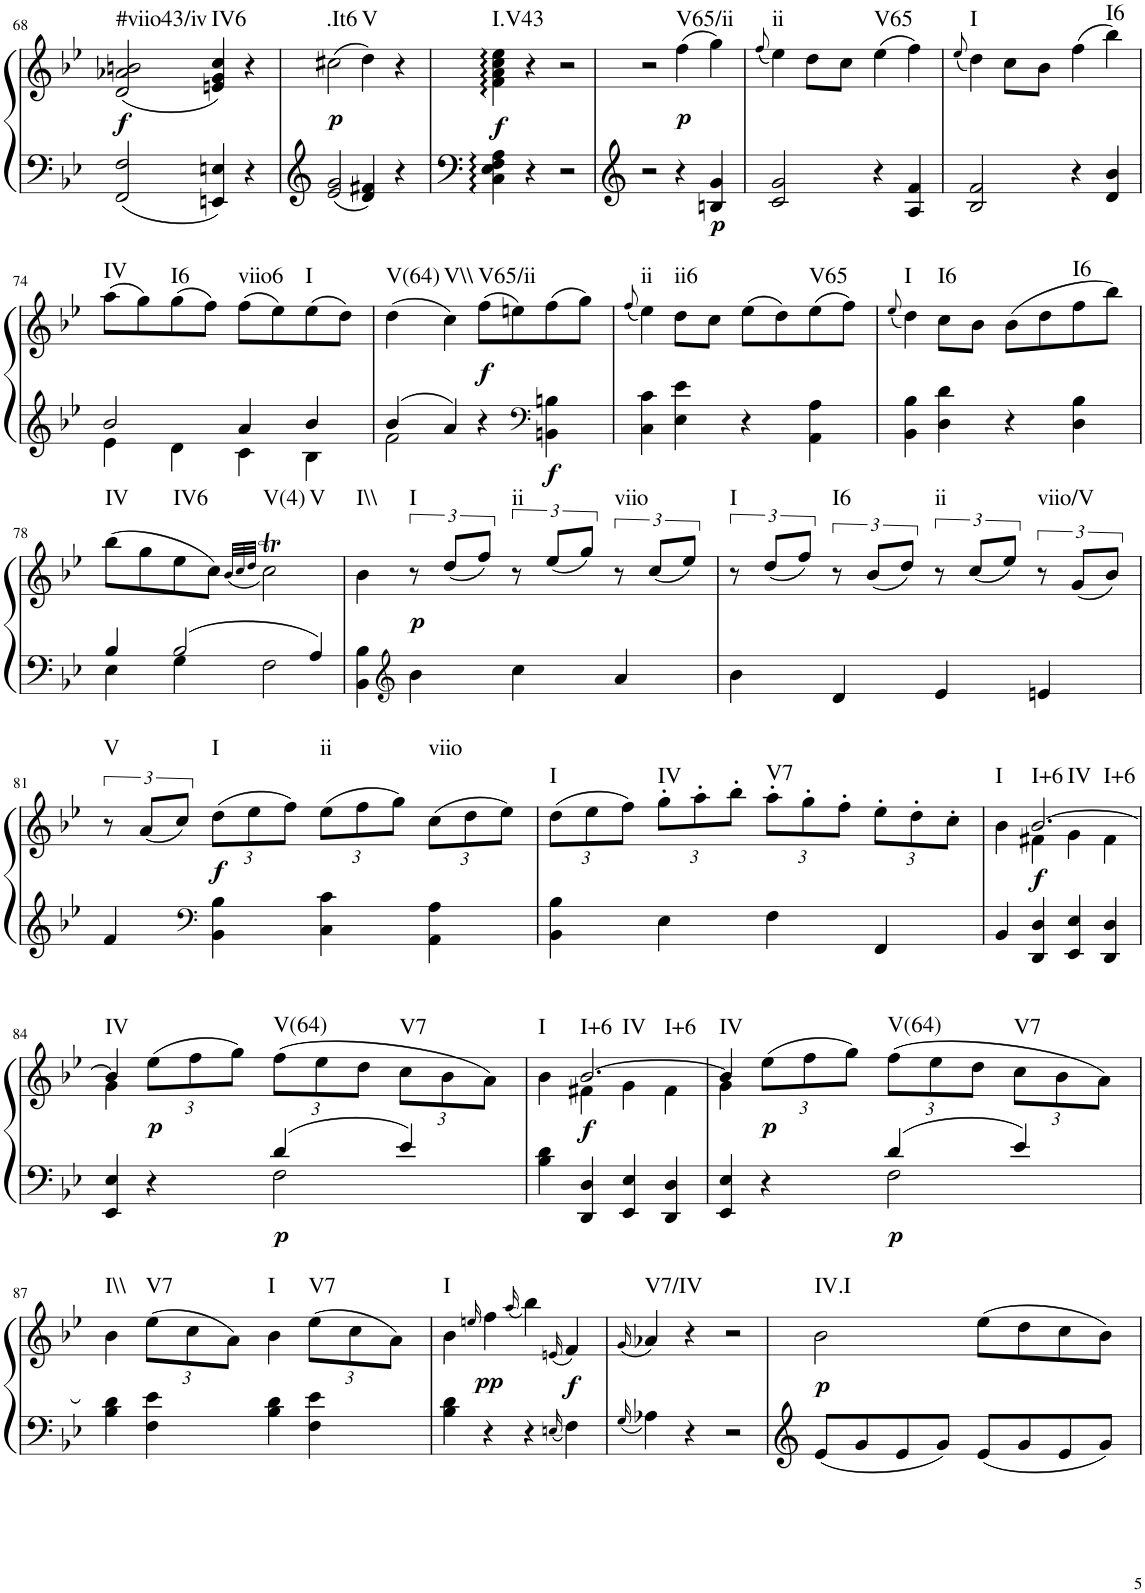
**kern	**kern	**dynam	**harte
*part1	*part1	*part1	*part1
*staff2	*staff1	*staff1/2	*
*I"Klavier linke Hand	*	*	*
!!LO:PB:g=z
*clefF4	*clefG2	*	*
*k[b-e-]	*k[b-e-]	*	*
*M2/2	*M2/2	*	*
*met(c|)	*met(c|)	*	*
=68	=68	=68	=68
!	!	!LO:DY:b	!LO:H:kt=#viio43/iv
2FF/ 2F/	(2d/ 2a-X/ 2bn/	f	N
!	!	!	!LO:H:kt=IV6
4EEn/ 4En/	4en/ 4g/ 4cc/)	.	N
4r	4r	.	.
=69	=69	=69	=69
!	!	!LO:DY:b	!LO:H:kt=.It6
2e-/ 2g/	(2cc#X\	p	N
!	!	!	!LO:H:kt=V
4d/ 4f#X/	4dd\)	.	N
4r	4r	.	.
=70	=70	=70	=70
!	!	!LO:DY:b	!LO:H:kt=I.V43
4C\ 4E-\ 4F\ 4A\	4f\ 4a\ 4cc\ 4ee-\	f	N
4r	4r	.	.
2r	2r	.	.
=71	=71	=71	=71
2r	2r	.	.
!	!	!LO:DY:b	!LO:H:kt=V65/ii
4r	(4ff\	p	N
!	!	!LO:DY:b=2	!
4Bn/ 4g/	4gg\)	p	.
=72	=72	=72	=72
.	(8qff/	.	.
!	!	!	!LO:H:kt=ii
2c/ 2g/	4ee-\)	.	N
.	8dd\L	.	.
.	8cc\J	.	.
!	!	!	!LO:H:kt=V65
4r	(4ee-\	.	N
4A/ 4f/	4ff\)	.	.
=73	=73	=73	=73
.	(8qee-/	.	.
!	!	!	!LO:H:kt=I
2B-/ 2f/	4dd\)	.	N
.	8cc\L	.	.
.	8b-\J	.	.
4r	(4ff\	.	.
!	!	!	!LO:H:kt=I6
4d/ 4b-/	4bb-\)	.	N
!!LO:LB:g=z
=74	=74	=74	=74
*^	*	*	*
!	!	!	!	!LO:H:kt=IV
2b-/	4e-\	(8aa\L	.	N
.	.	8gg\)	.	.
!	!	!	!	!LO:H:kt=I6
.	4d\	(8gg\	.	N
.	.	8ff\J)	.	.
!	!	!	!	!LO:H:kt=viio6
4a/	4c\	(8ff\L	.	N
.	.	8ee-\)	.	.
!	!	!	!	!LO:H:kt=I
4b-/	4B-\	(8ee-\	.	N
.	.	8dd\J)	.	.
=75	=75	=75	=75	=75
!	!	!	!	!LO:H:kt=V(64)
4b-/	2f\	(4dd\	.	N
!	!	!	!	!LO:H:kt=V\\
4a/	.	4cc\)	.	N
!	!	!	!LO:DY:b	!LO:H:kt=V65/ii
4r	4ryy	(8ff\L	f	N
.	.	8een\)	.	.
*clefF4	*	*	*	*
!	!	!	!LO:DY:b=2	!
4ryy	4BBn\ 4Bn\	(8ff\	f	.
.	.	8gg\J)	.	.
*v	*v	*	*	*
=76	=76	=76	=76
.	(8qff/	.	.
!	!	!	!LO:H:kt=ii
4C\ 4c\	4ee-\)	.	N
!	!	!	!LO:H:kt=ii6
4E-\ 4e-\	8dd\L	.	N
.	8cc\J	.	.
4r	(8ee-\L	.	.
.	8dd\)	.	.
!	!	!	!LO:H:kt=V65
4AA\ 4A\	(8ee-\	.	N
.	8ff\J)	.	.
=77	=77	=77	=77
.	(8qee-/	.	.
!	!	!	!LO:H:kt=I
4BB-\ 4B-\	4dd\)	.	N
!	!	!	!LO:H:kt=I6
4D\ 4d\	8cc\L	.	N
.	8b-\J	.	.
4r	(8b-\L	.	.
.	8dd\	.	.
!	!	!	!LO:H:kt=I6
4D\ 4B-\	8ff\	.	N
.	8bb-\J)	.	.
!!LO:LB:g=z
=78	=78	=78	=78
*^	*	*	*
!	!	!	!	!LO:H:kt=IV
4B-/	4E-\	(8bb-\L	.	N
.	.	8gg\	.	.
!	!	!	!	!LO:H:kt=IV6
2B-/	4G\	8ee-\	.	N
.	.	8cc\J)	.	.
.	.	(32qb-/LLL	.	.
.	.	32qcc/	.	.
.	.	32qdd/JJJ	.	.
!	!	!	!	!LO:H:n=1:kt=V(4)
!	!	!	!	!LO:H:n=2:kt=V
.	2F\	2ccT\)	.	N N
4A/	.	.	.	.
*v	*v	*	*	*
=79	=79	=79	=79
!	!	!	!LO:H:kt=I\\
4BB-\ 4B-\	4b-\	.	N
*clefG2	*	*	*
!	!	!LO:DY:b	!LO:H:kt=I
4b-\	12r	p	N
.	(12dd/L	.	.
.	12ff/J)	.	.
!	!	!	!LO:H:kt=ii
4cc\	12r	.	N
.	(12ee-/L	.	.
.	12gg/J)	.	.
!	!	!	!LO:H:kt=viio
4a/	12r	.	N
.	(12cc/L	.	.
.	12ee-/J)	.	.
=80	=80	=80	=80
!	!	!	!LO:H:kt=I
4b-\	12r	.	N
.	(12dd/L	.	.
.	12ff/J)	.	.
!	!	!	!LO:H:kt=I6
4d/	12r	.	N
.	(12b-/L	.	.
.	12dd/J)	.	.
!	!	!	!LO:H:kt=ii
4e-/	12r	.	N
.	(12cc/L	.	.
.	12ee-/J)	.	.
!	!	!	!LO:H:kt=viio/V
4en/	12r	.	N
.	(12g/L	.	.
.	12b-/J)	.	.
!!LO:LB:g=z
=81	=81	=81	=81
!	!	!	!LO:H:kt=V
4f/	12r	.	N
.	(12a/L	.	.
.	12cc/J)	.	.
*clefF4	*	*	*
*	*Xbrackettup	*	*
!	!	!LO:DY:b	!LO:H:kt=I
4BB-\ 4B-\	(12dd\L	f	N
.	12ee-\	.	.
.	12ff\J)	.	.
!	!	!	!LO:H:kt=ii
4C\ 4c\	(12ee-\L	.	N
.	12ff\	.	.
.	12gg\J)	.	.
!	!	!	!LO:H:kt=viio
4AA\ 4A\	(12cc\L	.	N
.	12dd\	.	.
.	12ee-\J)	.	.
=82	=82	=82	=82
!	!	!	!LO:H:kt=I
4BB-\ 4B-\	(12dd\L	.	N
.	12ee-\	.	.
.	12ff\J)	.	.
!	!	!	!LO:H:kt=IV
4E-\	12gg'\L	.	N
.	12aa'\	.	.
.	12bb-'\J	.	.
!	!	!	!LO:H:kt=V7
4F\	12aa'\L	.	N
.	12gg'\	.	.
.	12ff'\J	.	.
4FF/	12ee-'\L	.	.
.	12dd'\	.	.
.	12cc'\J	.	.
=83	=83	=83	=83
*	*^	*	*
!	!	!	!	!LO:H:kt=I
4BB-/	4b-\	4ryy	.	N
!	!	!	!LO:DY:b	!LO:H:n=1:kt=I+6
!	!	!	!	!LO:H:n=2:kt=IV
!	!	!	!	!LO:H:n=3:kt=I+6
4DD/ 4D/	[2.b-/	4f#X\	f	N N N
4EE-/ 4E-/	.	4g\	.	.
4DD/ 4D/	.	4f#\	.	.
!!LO:LB:g=z	!!
=84	=84	=84	=84	=84
*^	*	*	*	*
!	!	!	!	!	!LO:H:kt=IV
4EE-/ 4E-/	4ryy	4b-/]	4g\	.	N
!	!	!	!	!LO:DY:b	!
4r	4ryy	(>12ee-\L	2.ryy	p	.
.	.	12ff\	.	.	.
.	.	12gg\J)	.	.	.
!	!	!	!	!LO:DY:b=2	!LO:H:kt=V(64)
4d/	2F\	(>12ff\L	.	p	N
.	.	12ee-\	.	.	.
.	.	12dd\J	.	.	.
!	!	!	!	!	!LO:H:kt=V7
4e-/	.	12cc\L	.	.	N
.	.	12b-\	.	.	.
.	.	12a\J)	.	.	.
=85	=85	=85	=85	=85	=85
!	!	!	!	!	!LO:H:kt=I
4B-\ 4d\	4ryy	4b-\	4ryy	.	N
!	!	!	!	!LO:DY:b	!LO:H:n=1:kt=I+6
!	!	!	!	!	!LO:H:n=2:kt=IV
!	!	!	!	!	!LO:H:n=3:kt=I+6
4DD/ 4D/	2.ryy	[2.b-/	4f#X\	f	N N N
4EE-/ 4E-/	.	.	4g\	.	.
4DD/ 4D/	.	.	4f#\	.	.
=86	=86	=86	=86	=86	=86
!	!	!	!	!	!LO:H:kt=IV
4EE-/ 4E-/	4ryy	4b-/]	4g\	.	N
!	!	!	!	!LO:DY:b	!
4r	4ryy	(>12ee-\L	2.ryy	p	.
.	.	12ff\	.	.	.
.	.	12gg\J)	.	.	.
!	!	!	!	!LO:DY:b=2	!LO:H:kt=V(64)
4d/	2F\	(>12ff\L	.	p	N
.	.	12ee-\	.	.	.
.	.	12dd\J	.	.	.
!	!	!	!	!	!LO:H:kt=V7
4e-/	.	12cc\L	.	.	N
.	.	12b-\	.	.	.
.	.	12a\J)	.	.	.
*v	*v	*	*	*	*
*	*v	*v	*	*
!!LO:LB:g=z
=87	=87	=87	=87
!	!	!	!LO:H:kt=I\\
4B-\ 4d\	4b-\	.	N
!	!	!	!LO:H:kt=V7
4F\ 4e-\	(12ee-\L	.	N
.	12cc\	.	.
.	12a\J)	.	.
!	!	!	!LO:H:kt=I
4B-\ 4d\	4b-\	.	N
!	!	!	!LO:H:kt=V7
4F\ 4e-\	(12ee-\L	.	N
.	12cc\	.	.
.	12a\J)	.	.
=88	=88	=88	=88
!	!	!	!LO:H:kt=I
4B-\ 4d\	4b-\	.	N
.	(16qeen/	.	.
!	!	!LO:DY:b	!
4r	4ff\)	pp	.
.	(16qaa/	.	.
4r	4bb-\)	.	.
16qEn/	(16qen/	.	.
!	!	!LO:DY:b	!
4F\	4f/)	f	.
=89	=89	=89	=89
16qG/	(16qg/	.	.
!	!	!	!LO:H:kt=V7/IV
4A-X\	4a-X/)	.	N
4r	4r	.	.
2r	2r	.	.
=90	=90	=90	=90
!	!	!LO:DY:b	!LO:H:kt=IV.I
8e-/L	2b-\	p	N
8g/	.	.	.
8e-/	.	.	.
8g/J	.	.	.
8e-/L	(8ee-\L	.	.
8g/	8dd\	.	.
8e-/	8cc\	.	.
8g/J	8b-\J)	.	.
=	=	=	=
*-	*-	*-	*-
